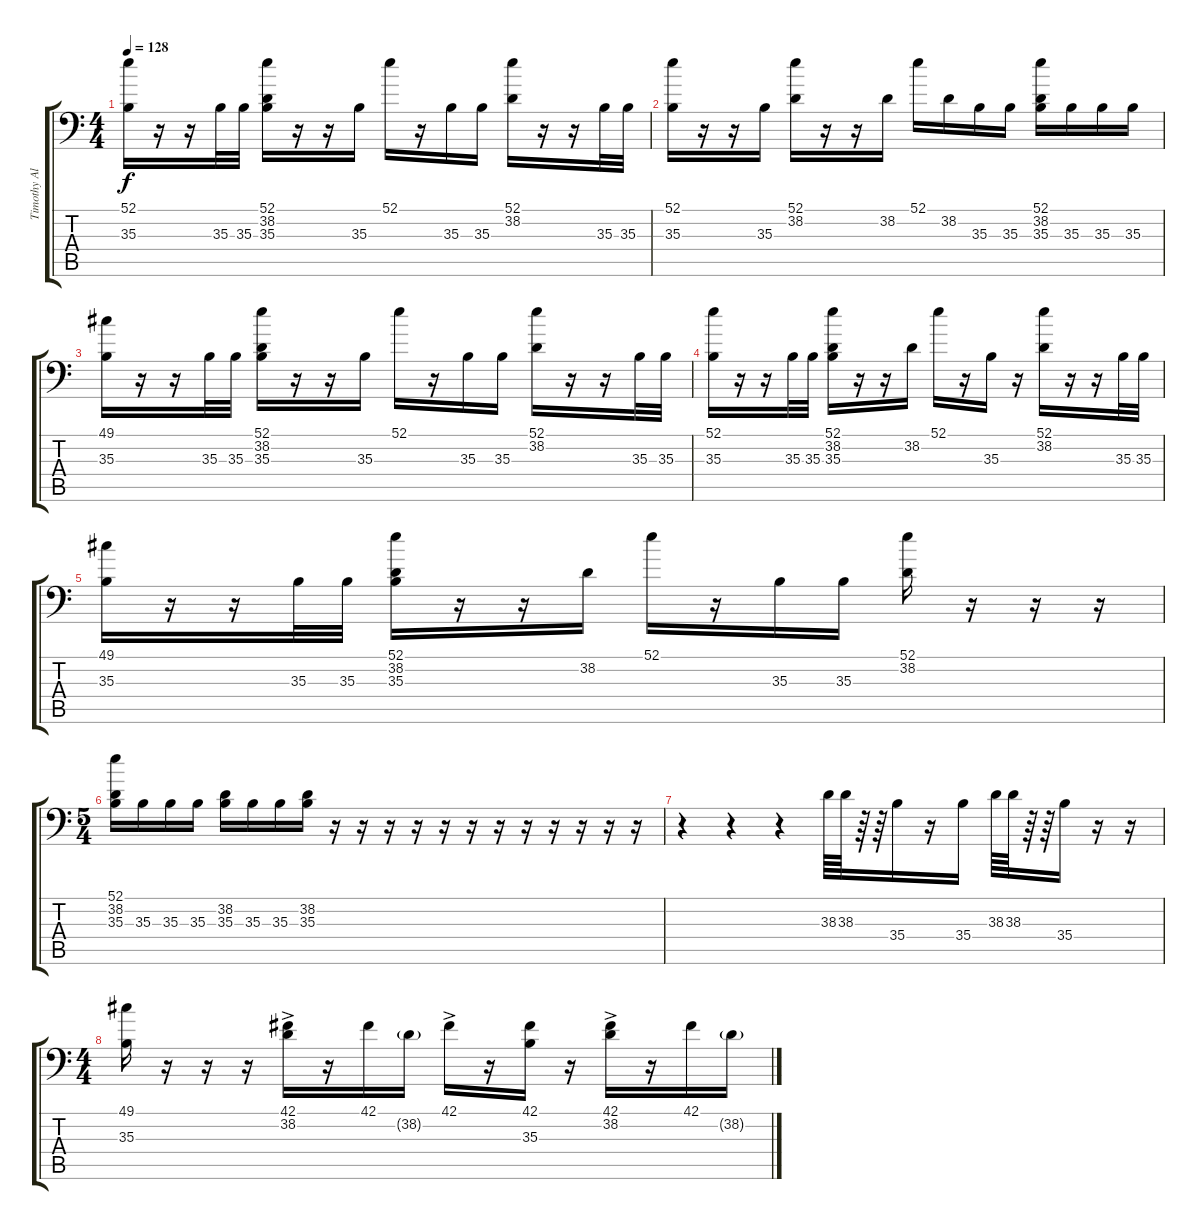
\track ("Timothy Alexander" "Timothy Al") {instrument acousticgrandpiano}
\staff {score tabs}
\tuning (C-1 C-1 C-1 C-1 C-1 C-1) {hide}
\ts (4 4)
\tempo 128
\clef f4
\ks c
(52.1 35.3).16{dy f} r.16 r.16 35.3.32 35.3.32 (52.1 38.2 35.3).16 r.16 r.16 35.3.16 52.1.16 r.16 35.3.16 35.3.16 (52.1 38.2).16 r.16 r.16 35.3.32 35.3.32 |
(52.1 35.3).16 r.16 r.16 35.3.16 (52.1 38.2).16 r.16 r.16 38.2.16 52.1.16 38.2.16 35.3.16 35.3.16 (52.1 38.2 35.3).16 35.3.16 35.3.16 35.3.16 |
(49.1 35.3).16 r.16 r.16 35.3.32 35.3.32 (52.1 38.2 35.3).16 r.16 r.16 35.3.16 52.1.16 r.16 35.3.16 35.3.16 (52.1 38.2).16 r.16 r.16 35.3.32 35.3.32 |
(52.1 35.3).16 r.16 r.16 35.3.32 35.3.32 (52.1 38.2 35.3).16 r.16 r.16 38.2.16 52.1.16 r.16 35.3.16 r.16 (52.1 38.2).16 r.16 r.16 35.3.32 35.3.32 |
(49.1 35.3).16 r.16 r.16 35.3.32 35.3.32 (52.1 38.2 35.3).16 r.16 r.16 38.2.16 52.1.16 r.16 35.3.16 35.3.16 (52.1 38.2).16 r.16 r.16 r.16 |
\ts (5 4)
(52.1 38.2 35.3).16 35.3.16 35.3.16 35.3.16 (38.2 35.3).16 35.3.16 35.3.16 (38.2 35.3).16 r.16 r.16 r.16 r.16 r.16 r.16 r.16 r.16 r.16 r.16 r.16 r.16 |
r.4 r.4 r.4 38.3.64 38.3.64 r.64 r.64 35.4.16 r.16 35.4.16 38.3.64 38.3.64 r.64 r.64 35.4.16 r.16 r.16 |
\ts (4 4)
(49.1 35.3).16 r.16 r.16 r.16 (42.1{ac} 38.2).16 r.16 42.1.16 38.2{g}.16 42.1{ac}.16 r.16 (42.1 35.3).16 r.16 (42.1{ac} 38.2).16 r.16 42.1.16 38.2{g}.16
